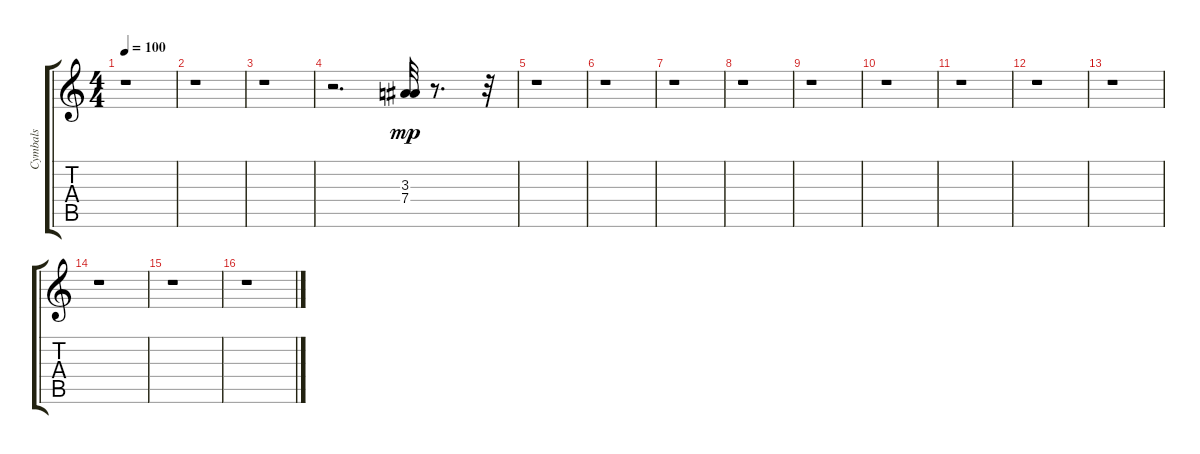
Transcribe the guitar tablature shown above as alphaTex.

\track ("Cymbals" "Cymbals") {instrument acousticguitarnylon}
\staff {score tabs}
\tuning (E4 B3 G3 D3 A2 E2) {hide}
\ts (4 4)
\tempo 100
\clef g2
\ks c
r.1{dy mp instrument acousticguitarnylon} |
r.1 |
r.1 |
r.2{d} (3.3 7.4).32 r.8{d} r.32 |
r.1 |
r.1 |
r.1 |
r.1 |
r.1 |
r.1 |
r.1 |
r.1 |
r.1 |
r.1 |
r.1 |
r.1
